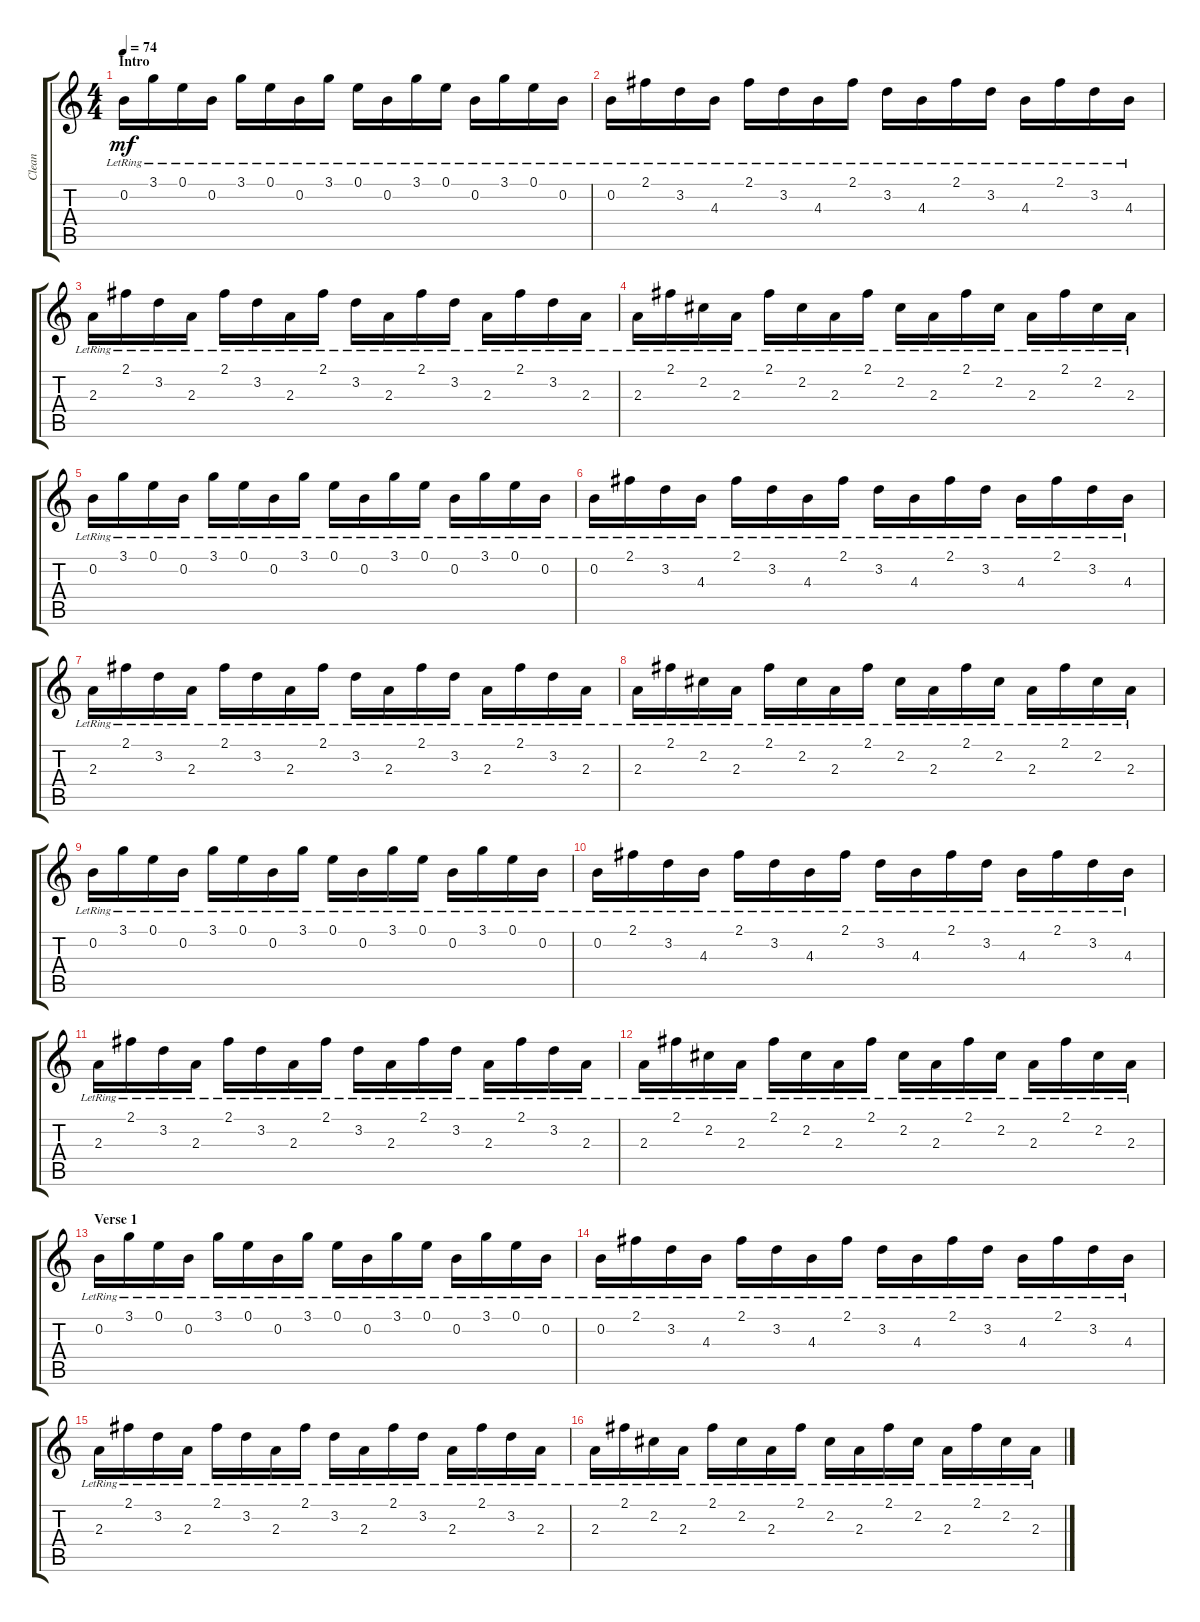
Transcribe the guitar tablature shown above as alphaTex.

\track ("Clean" "Clean") {instrument electricguitarclean}
\staff {score tabs}
\tuning (E4 B3 G3 D3 A2 E2) {hide}
\ts (4 4)
\section ("" "Intro")
\tempo 74
\clef g2
\ks c
0.2{lr}.16{dy mf instrument electricguitarclean} 3.1{lr}.16 0.1{lr}.16 0.2{lr}.16 3.1{lr}.16 0.1{lr}.16 0.2{lr}.16 3.1{lr}.16 0.1{lr}.16 0.2{lr}.16 3.1{lr}.16 0.1{lr}.16 0.2{lr}.16 3.1{lr}.16 0.1{lr}.16 0.2{lr}.16 |
0.2{lr}.16 2.1{lr}.16 3.2{lr}.16 4.3{lr}.16 2.1{lr}.16 3.2{lr}.16 4.3{lr}.16 2.1{lr}.16 3.2{lr}.16 4.3{lr}.16 2.1{lr}.16 3.2{lr}.16 4.3{lr}.16 2.1{lr}.16 3.2{lr}.16 4.3{lr}.16 |
2.3{lr}.16 2.1{lr}.16 3.2{lr}.16 2.3{lr}.16 2.1{lr}.16 3.2{lr}.16 2.3{lr}.16 2.1{lr}.16 3.2{lr}.16 2.3{lr}.16 2.1{lr}.16 3.2{lr}.16 2.3{lr}.16 2.1{lr}.16 3.2{lr}.16 2.3{lr}.16 |
2.3{lr}.16 2.1{lr}.16 2.2{lr}.16 2.3{lr}.16 2.1{lr}.16 2.2{lr}.16 2.3{lr}.16 2.1{lr}.16 2.2{lr}.16 2.3{lr}.16 2.1{lr}.16 2.2{lr}.16 2.3{lr}.16 2.1{lr}.16 2.2{lr}.16 2.3{lr}.16 |
0.2{lr}.16 3.1{lr}.16 0.1{lr}.16 0.2{lr}.16 3.1{lr}.16 0.1{lr}.16 0.2{lr}.16 3.1{lr}.16 0.1{lr}.16 0.2{lr}.16 3.1{lr}.16 0.1{lr}.16 0.2{lr}.16 3.1{lr}.16 0.1{lr}.16 0.2{lr}.16 |
0.2{lr}.16 2.1{lr}.16 3.2{lr}.16 4.3{lr}.16 2.1{lr}.16 3.2{lr}.16 4.3{lr}.16 2.1{lr}.16 3.2{lr}.16 4.3{lr}.16 2.1{lr}.16 3.2{lr}.16 4.3{lr}.16 2.1{lr}.16 3.2{lr}.16 4.3{lr}.16 |
2.3{lr}.16 2.1{lr}.16 3.2{lr}.16 2.3{lr}.16 2.1{lr}.16 3.2{lr}.16 2.3{lr}.16 2.1{lr}.16 3.2{lr}.16 2.3{lr}.16 2.1{lr}.16 3.2{lr}.16 2.3{lr}.16 2.1{lr}.16 3.2{lr}.16 2.3{lr}.16 |
2.3{lr}.16 2.1{lr}.16 2.2{lr}.16 2.3{lr}.16 2.1{lr}.16 2.2{lr}.16 2.3{lr}.16 2.1{lr}.16 2.2{lr}.16 2.3{lr}.16 2.1{lr}.16 2.2{lr}.16 2.3{lr}.16 2.1{lr}.16 2.2{lr}.16 2.3{lr}.16 |
0.2{lr}.16 3.1{lr}.16 0.1{lr}.16 0.2{lr}.16 3.1{lr}.16 0.1{lr}.16 0.2{lr}.16 3.1{lr}.16 0.1{lr}.16 0.2{lr}.16 3.1{lr}.16 0.1{lr}.16 0.2{lr}.16 3.1{lr}.16 0.1{lr}.16 0.2{lr}.16 |
0.2{lr}.16 2.1{lr}.16 3.2{lr}.16 4.3{lr}.16 2.1{lr}.16 3.2{lr}.16 4.3{lr}.16 2.1{lr}.16 3.2{lr}.16 4.3{lr}.16 2.1{lr}.16 3.2{lr}.16 4.3{lr}.16 2.1{lr}.16 3.2{lr}.16 4.3{lr}.16 |
2.3{lr}.16 2.1{lr}.16 3.2{lr}.16 2.3{lr}.16 2.1{lr}.16 3.2{lr}.16 2.3{lr}.16 2.1{lr}.16 3.2{lr}.16 2.3{lr}.16 2.1{lr}.16 3.2{lr}.16 2.3{lr}.16 2.1{lr}.16 3.2{lr}.16 2.3{lr}.16 |
2.3{lr}.16 2.1{lr}.16 2.2{lr}.16 2.3{lr}.16 2.1{lr}.16 2.2{lr}.16 2.3{lr}.16 2.1{lr}.16 2.2{lr}.16 2.3{lr}.16 2.1{lr}.16 2.2{lr}.16 2.3{lr}.16 2.1{lr}.16 2.2{lr}.16 2.3{lr}.16 |
\section ("" "Verse 1")
0.2{lr}.16 3.1{lr}.16 0.1{lr}.16 0.2{lr}.16 3.1{lr}.16 0.1{lr}.16 0.2{lr}.16 3.1{lr}.16 0.1{lr}.16 0.2{lr}.16 3.1{lr}.16 0.1{lr}.16 0.2{lr}.16 3.1{lr}.16 0.1{lr}.16 0.2{lr}.16 |
0.2{lr}.16 2.1{lr}.16 3.2{lr}.16 4.3{lr}.16 2.1{lr}.16 3.2{lr}.16 4.3{lr}.16 2.1{lr}.16 3.2{lr}.16 4.3{lr}.16 2.1{lr}.16 3.2{lr}.16 4.3{lr}.16 2.1{lr}.16 3.2{lr}.16 4.3{lr}.16 |
2.3{lr}.16 2.1{lr}.16 3.2{lr}.16 2.3{lr}.16 2.1{lr}.16 3.2{lr}.16 2.3{lr}.16 2.1{lr}.16 3.2{lr}.16 2.3{lr}.16 2.1{lr}.16 3.2{lr}.16 2.3{lr}.16 2.1{lr}.16 3.2{lr}.16 2.3{lr}.16 |
2.3{lr}.16 2.1{lr}.16 2.2{lr}.16 2.3{lr}.16 2.1{lr}.16 2.2{lr}.16 2.3{lr}.16 2.1{lr}.16 2.2{lr}.16 2.3{lr}.16 2.1{lr}.16 2.2{lr}.16 2.3{lr}.16 2.1{lr}.16 2.2{lr}.16 2.3{lr}.16
